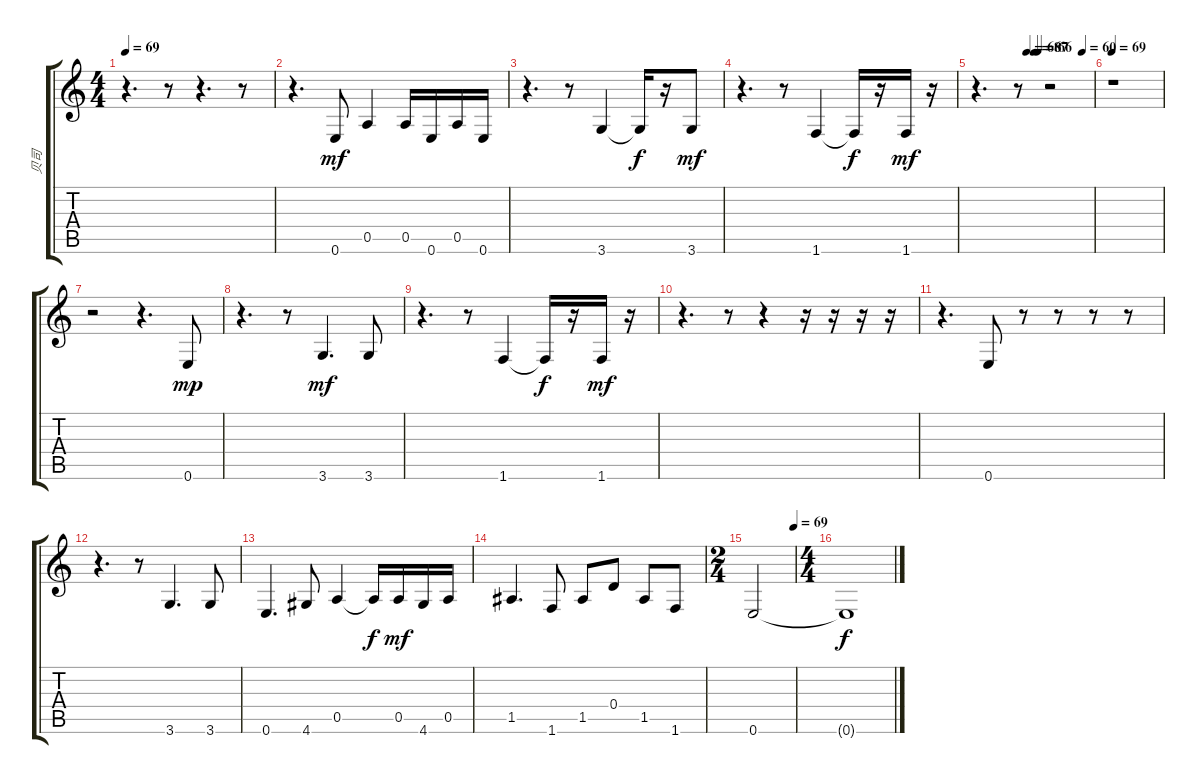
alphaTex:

\track ("贝司" "贝司") {instrument electricbassfinger}
\staff {score tabs}
\tuning (E4 B3 G3 D3 A2 E2) {hide}
\ts (4 4)
\tempo 69
\clef g2
\ks c
r.4{d dy mf} r.8 r.4{d} r.8 |
r.4{d} 0.6.8 0.5.4 0.5.16 0.6.16 0.5.16 0.6.16 |
r.4{d} r.8 3.6.4 3.6{t}.16{dy f} r.16 3.6.8{dy mf} |
r.4{d} r.8 1.6.4 1.6{t}.16{dy f} r.16 1.6.16{dy mf} r.16 |
\tempo (68 0.4375)
\tempo (67 0.5)
\tempo (66 0.53125)
\tempo (60 0.90625)
r.4{d} r.8 r.2 |
\tempo 69
r.1{volume 9} |
r.2 r.4{d volume 13} 0.6.8{dy mp} |
r.4{d} r.8 3.6.4{d dy mf} 3.6.8 |
r.4{d} r.8 1.6.4 1.6{t}.16{dy f} r.16 1.6.16{dy mf} r.16 |
r.4{d} r.8 r.4 r.16 r.16 r.16 r.16 |
r.4{d} 0.6.8 r.8 r.8 r.8 r.8 |
r.4{d} r.8 3.6.4{d} 3.6.8 |
0.6.4{d} 4.6.8 0.5.4 0.5{t}.16{dy f} 0.5.16{dy mf} 4.6.16 0.5.16 |
1.5.4{d} 1.6.8 1.5.8 0.4.8 1.5.8 1.6.8 |
\ts (2 4)
\tempo (69 0.9875)
0.6.2 |
\ts (4 4)
0.6{t}.1{dy f}
